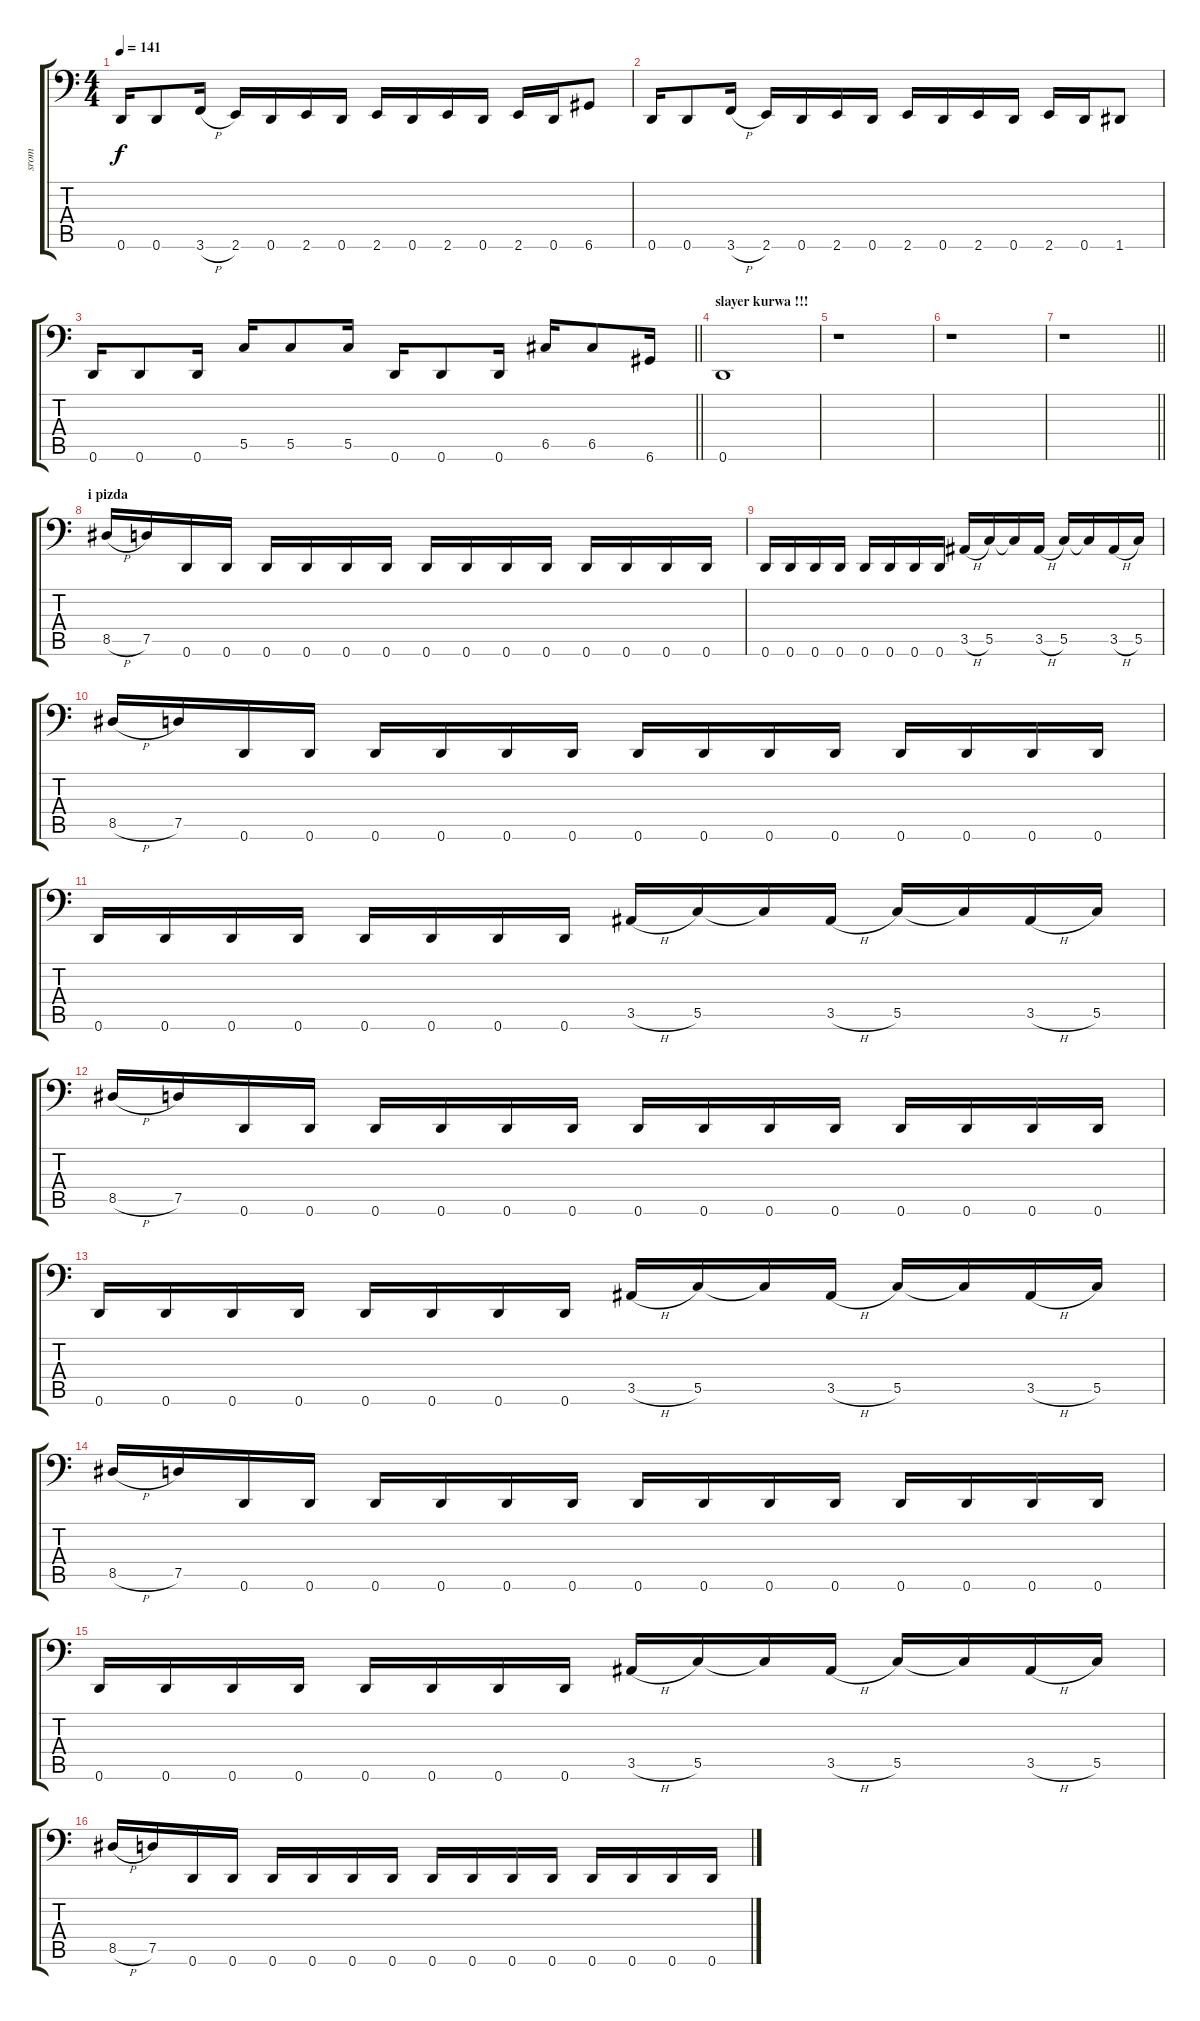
\track ("srom" "srom") {instrument electricbassfinger}
\staff {score tabs}
\tuning (D3 A2 F2 C2 G1 D1) {hide}
\ts (4 4)
\tempo 141
\clef f4
\ks c
0.6.16{dy f} 0.6.8 3.6{h}.16 2.6.16 0.6.16 2.6.16 0.6.16 2.6.16 0.6.16 2.6.16 0.6.16 2.6.16 0.6.16 6.6.8 |
0.6.16 0.6.8 3.6{h}.16 2.6.16 0.6.16 2.6.16 0.6.16 2.6.16 0.6.16 2.6.16 0.6.16 2.6.16 0.6.16 1.6.8 |
\barLineRight lightlight
0.6.16 0.6.8 0.6.16 5.5.16 5.5.8 5.5.16 0.6.16 0.6.8 0.6.16 6.5.16 6.5.8 6.6.16 |
\section ("" "slayer kurwa !!!")
0.6.1 |
r.1 |
r.1 |
\barLineRight lightlight
r.1 |
\section ("" "i pizda")
8.5{h}.16 7.5.16 0.6.16 0.6.16 0.6.16 0.6.16 0.6.16 0.6.16 0.6.16 0.6.16 0.6.16 0.6.16 0.6.16 0.6.16 0.6.16 0.6.16 |
0.6.16 0.6.16 0.6.16 0.6.16 0.6.16 0.6.16 0.6.16 0.6.16 3.5{h}.16 5.5.16 5.5{t}.16 3.5{h}.16 5.5.16 5.5{t}.16 3.5{h}.16 5.5.16 |
8.5{h}.16 7.5.16 0.6.16 0.6.16 0.6.16 0.6.16 0.6.16 0.6.16 0.6.16 0.6.16 0.6.16 0.6.16 0.6.16 0.6.16 0.6.16 0.6.16 |
0.6.16 0.6.16 0.6.16 0.6.16 0.6.16 0.6.16 0.6.16 0.6.16 3.5{h}.16 5.5.16 5.5{t}.16 3.5{h}.16 5.5.16 5.5{t}.16 3.5{h}.16 5.5.16 |
8.5{h}.16 7.5.16 0.6.16 0.6.16 0.6.16 0.6.16 0.6.16 0.6.16 0.6.16 0.6.16 0.6.16 0.6.16 0.6.16 0.6.16 0.6.16 0.6.16 |
0.6.16 0.6.16 0.6.16 0.6.16 0.6.16 0.6.16 0.6.16 0.6.16 3.5{h}.16 5.5.16 5.5{t}.16 3.5{h}.16 5.5.16 5.5{t}.16 3.5{h}.16 5.5.16 |
8.5{h}.16 7.5.16 0.6.16 0.6.16 0.6.16 0.6.16 0.6.16 0.6.16 0.6.16 0.6.16 0.6.16 0.6.16 0.6.16 0.6.16 0.6.16 0.6.16 |
0.6.16 0.6.16 0.6.16 0.6.16 0.6.16 0.6.16 0.6.16 0.6.16 3.5{h}.16 5.5.16 5.5{t}.16 3.5{h}.16 5.5.16 5.5{t}.16 3.5{h}.16 5.5.16 |
8.5{h}.16 7.5.16 0.6.16 0.6.16 0.6.16 0.6.16 0.6.16 0.6.16 0.6.16 0.6.16 0.6.16 0.6.16 0.6.16 0.6.16 0.6.16 0.6.16
